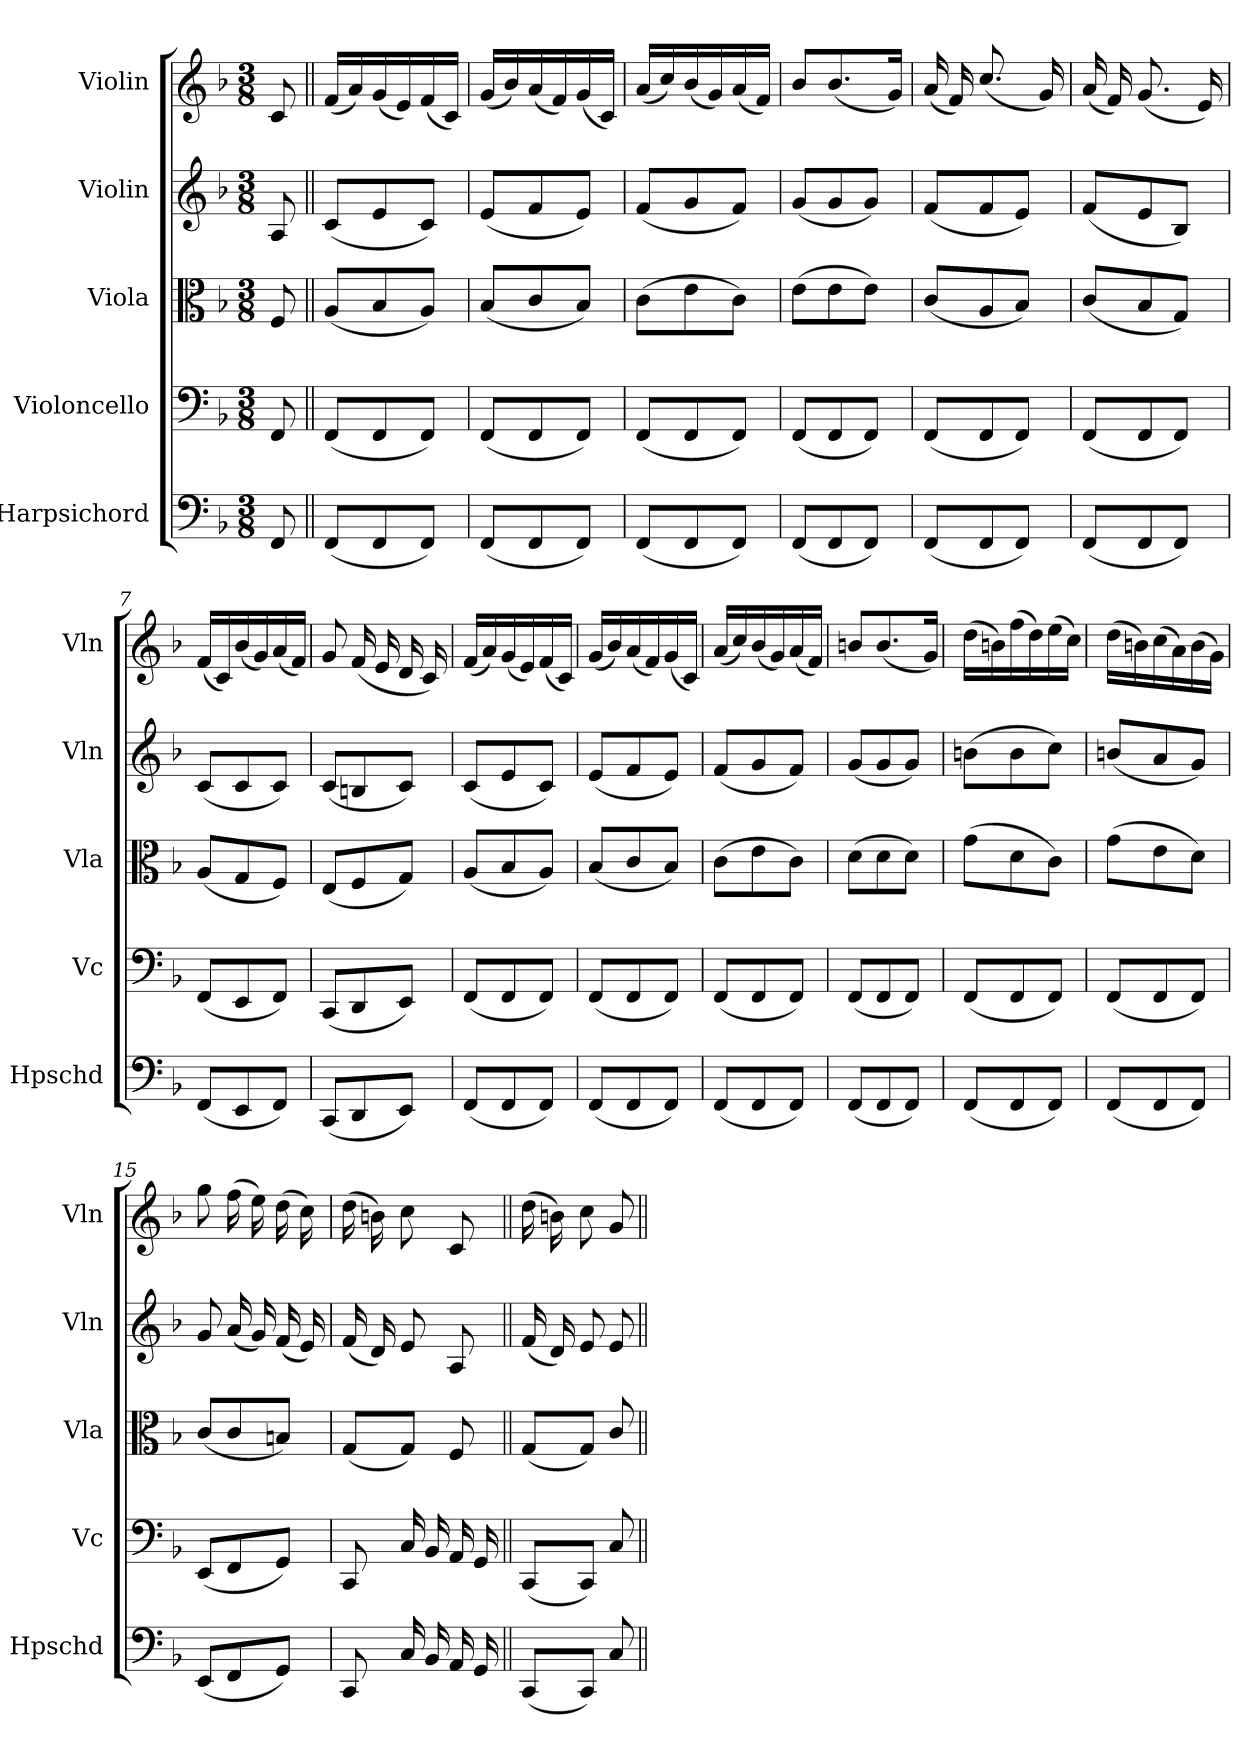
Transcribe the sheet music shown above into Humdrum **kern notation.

**kern	**kern	**kern	**kern	**kern
*part5	*part4	*part3	*part2	*part1
*staff5	*staff4	*staff3	*staff2	*staff1
*I"Harpsichord	*I"Violoncello	*I"Viola	*I"Violin	*I"Violin
*I'Hpschd	*I'Vc	*I'Vla	*I'Vln	*I'Vln
*clefF4	*clefF4	*clefC3	*clefG2	*clefG2
*k[b-]	*k[b-]	*k[b-]	*k[b-]	*k[b-]
*F:	*F:	*F:	*F:	*F:
*M3/8	*M3/8	*M3/8	*M3/8	*M3/8
=	=	=	=	=
8FF/	8FF/	8F/	8A/	8c/
=1||	=1||	=1||	=1||	=1||
(8FF/L	(8FF/L	(8A/L	(8c/L	(16f/LL
.	.	.	.	16a/)
8FF/	8FF/	8B-/	8e/	(16g/
.	.	.	.	16e/)
8FF/J)	8FF/J)	8A/J)	8c/J)	(16f/
.	.	.	.	16c/JJ)
=2	=2	=2	=2	=2
(8FF/L	(8FF/L	(8B-/L	(8e/L	(16g/LL
.	.	.	.	16b-/)
8FF/	8FF/	8c/	8f/	(16a/
.	.	.	.	16f/)
8FF/J)	8FF/J)	8B-/J)	8e/J)	(16g/
.	.	.	.	16c/JJ)
=3	=3	=3	=3	=3
(8FF/L	(8FF/L	(8c\L	(8f/L	(16a/LL
.	.	.	.	16cc/)
8FF/	8FF/	8e\	8g/	(16b-/
.	.	.	.	16g/)
8FF/J)	8FF/J)	8c\J)	8f/J)	(16a/
.	.	.	.	16f/JJ)
=4	=4	=4	=4	=4
(8FF/L	(8FF/L	(8e\L	(8g/L	8b-/L
8FF/	8FF/	8e\	8g/	(8.b-/
8FF/J)	8FF/J)	8e\J)	8g/J)	.
.	.	.	.	16g/Jk)
=5	=5	=5	=5	=5
(8FF/L	(8FF/L	(8c/L	(8f/L	(16a/
.	.	.	.	16f/)
8FF/	8FF/	8A/	8f/	(8.cc/
8FF/J)	8FF/J)	8B-/J)	8e/J)	.
.	.	.	.	16g/)
=6	=6	=6	=6	=6
(8FF/L	(8FF/L	(8c/L	(8f/L	(16a/
.	.	.	.	16f/)
8FF/	8FF/	8B-/	8e/	(8.g/
8FF/J)	8FF/J)	8G/J)	8B-/J)	.
.	.	.	.	16e/)
=7	=7	=7	=7	=7
(8FF/L	(8FF/L	(8A/L	(8c/L	(16f/LL
.	.	.	.	16c/)
8EE/	8EE/	8G/	8c/	(16b-/
.	.	.	.	16g/)
8FF/J)	8FF/J)	8F/J)	8c/J)	(16a/
.	.	.	.	16f/JJ)
=8	=8	=8	=8	=8
(8CC/L	(8CC/L	(8E/L	(8c/L	8g/
8DD/	8DD/	8F/	8Bn/	(16f/
.	.	.	.	16e/
8EE/J)	8EE/J)	8G/J)	8c/J)	16d/
.	.	.	.	16c/)
=9	=9	=9	=9	=9
(8FF/L	(8FF/L	(8A/L	(8c/L	(16f/LL
.	.	.	.	16a/)
8FF/	8FF/	8B-/	8e/	(16g/
.	.	.	.	16e/)
8FF/J)	8FF/J)	8A/J)	8c/J)	(16f/
.	.	.	.	16c/JJ)
=10	=10	=10	=10	=10
(8FF/L	(8FF/L	(8B-/L	(8e/L	(16g/LL
.	.	.	.	16b-/)
8FF/	8FF/	8c/	8f/	(16a/
.	.	.	.	16f/)
8FF/J)	8FF/J)	8B-/J)	8e/J)	(16g/
.	.	.	.	16c/JJ)
=11	=11	=11	=11	=11
(8FF/L	(8FF/L	(8c\L	(8f/L	(16a/LL
.	.	.	.	16cc/)
8FF/	8FF/	8e\	8g/	(16b-/
.	.	.	.	16g/)
8FF/J)	8FF/J)	8c\J)	8f/J)	(16a/
.	.	.	.	16f/JJ)
=12	=12	=12	=12	=12
(8FF/L	(8FF/L	(8d\L	(8g/L	8bn/L
8FF/	8FF/	8d\	8g/	(8.b/
8FF/J)	8FF/J)	8d\J)	8g/J)	.
.	.	.	.	16g/Jk)
=13	=13	=13	=13	=13
(8FF/L	(8FF/L	(8g\L	(8bn\L	(16dd\LL
.	.	.	.	16bn\)
8FF/	8FF/	8d\	8b\	(16ff\
.	.	.	.	16dd\)
8FF/J)	8FF/J)	8c\J)	8cc\J)	(16ee\
.	.	.	.	16cc\JJ)
=14	=14	=14	=14	=14
(8FF/L	(8FF/L	(8g\L	(8bn/L	(16dd\LL
.	.	.	.	16bn\)
8FF/	8FF/	8e\	8a/	(16cc\
.	.	.	.	16a\)
8FF/J)	8FF/J)	8d\J)	8g/J)	(16b\
.	.	.	.	16g\JJ)
=15	=15	=15	=15	=15
(8EE/L	(8EE/L	(8c/L	8g/	8gg\
8FF/	8FF/	8c/	(16a/	(16ff\
.	.	.	16g/)	16ee\)
8GG/J)	8GG/J)	8Bn/J)	(16f/	(16dd\
.	.	.	16e/)	16cc\)
=16	=16	=16	=16	=16
8CC/	8CC/	(8G/L	(16f/	(16dd\
.	.	.	16d/)	16bn\)
16C/	16C/	8G/J)	8e/	8cc\
16BB-/	16BB-/	.	.	.
16AA/	16AA/	8F/	8A/	8c/
16GG/	16GG/	.	.	.
=||	=||	=||	=||	=||
(8CC/L	(8CC/L	(8G/L	(16f/	(16dd\
.	.	.	16d/)	16bn\)
8CC/J)	8CC/J)	8G/J)	8e/	8cc\
8C/	8C/	8c/	8e/	8g/
=||	=||	=||	=||	=||
*-	*-	*-	*-	*-
